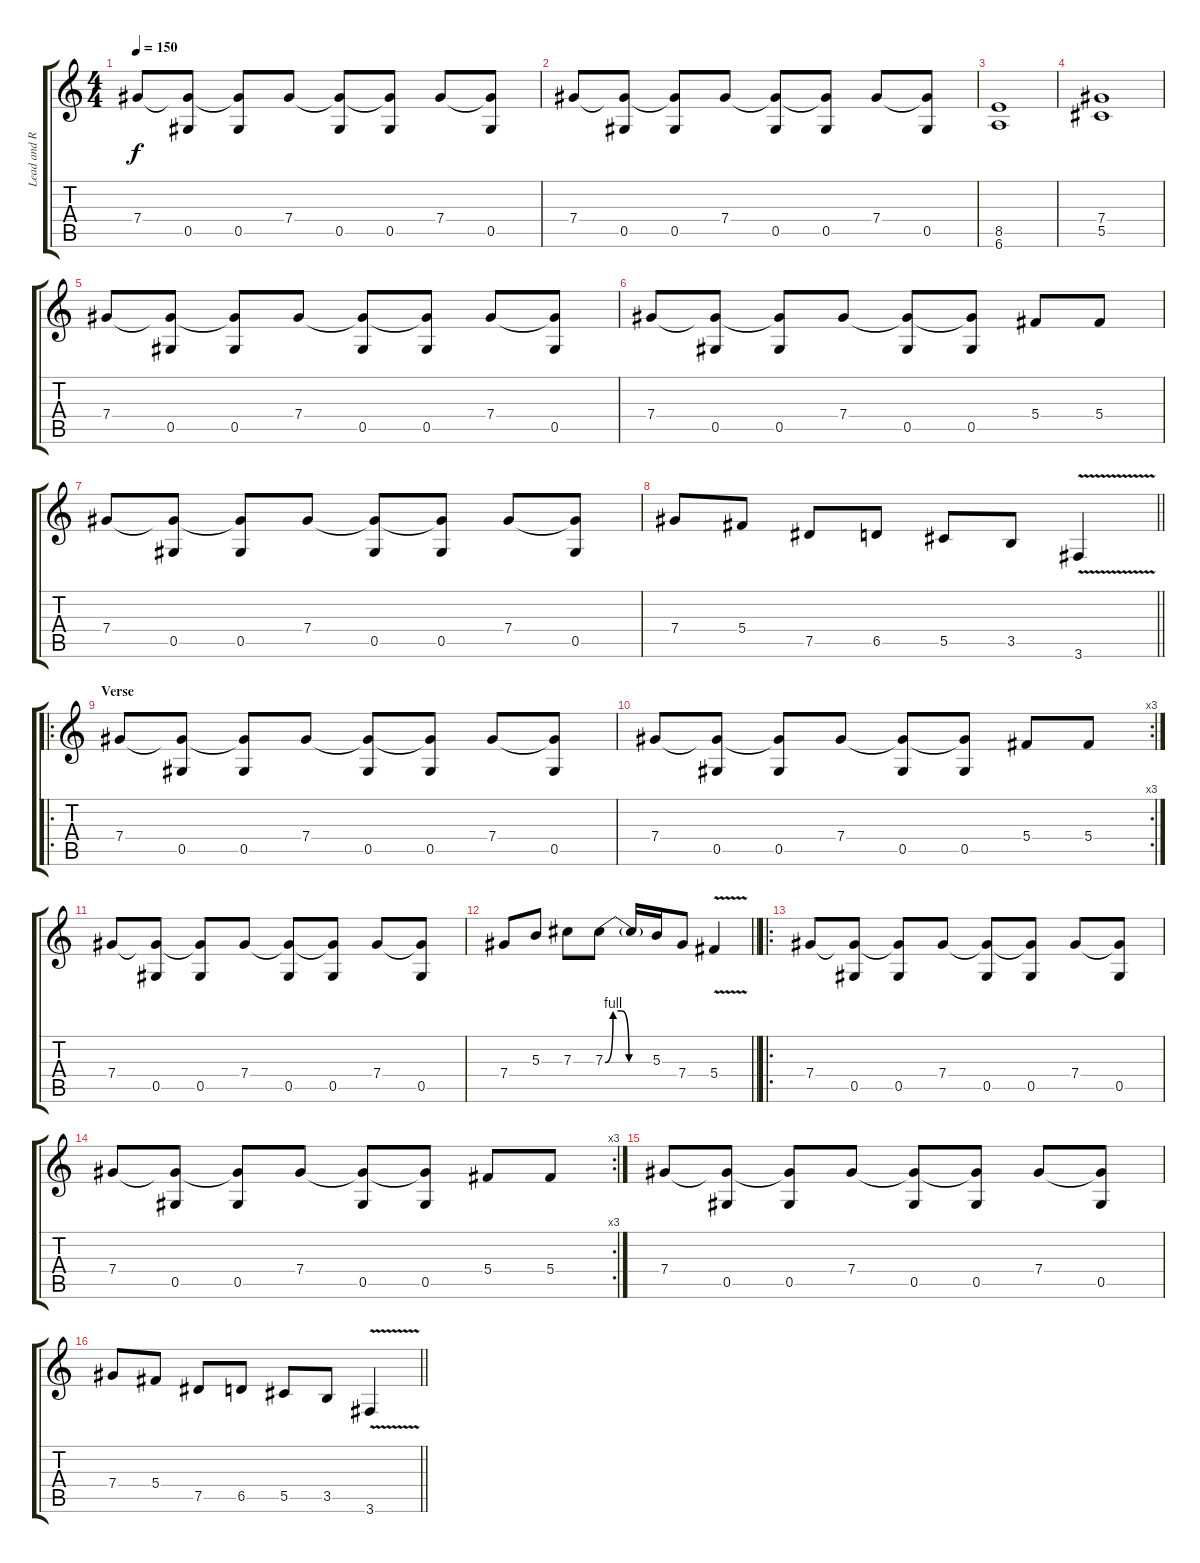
\track ("Lead and Rhythm 1" "Lead and R") {instrument distortionguitar}
\staff {score tabs}
\tuning (Eb4 Bb3 Gb3 Db3 Ab2 Eb2) {hide}
\ts (4 4)
\tempo 150
\clef g2
\ks c
7.4.8{dy f} (7.4{t} 0.5).8 (7.4{t} 0.5).8 7.4.8 (7.4{t} 0.5).8 (7.4{t} 0.5).8 7.4.8 (7.4{t} 0.5).8 |
7.4.8 (7.4{t} 0.5).8 (7.4{t} 0.5).8 7.4.8 (7.4{t} 0.5).8 (7.4{t} 0.5).8 7.4.8 (7.4{t} 0.5).8 |
(8.5 6.6).1 |
(7.4 5.5).1 |
7.4.8 (7.4{t} 0.5).8 (7.4{t} 0.5).8 7.4.8 (7.4{t} 0.5).8 (7.4{t} 0.5).8 7.4.8 (7.4{t} 0.5).8 |
7.4.8 (7.4{t} 0.5).8 (7.4{t} 0.5).8 7.4.8 (7.4{t} 0.5).8 (7.4{t} 0.5).8 5.4.8 5.4.8 |
7.4.8 (7.4{t} 0.5).8 (7.4{t} 0.5).8 7.4.8 (7.4{t} 0.5).8 (7.4{t} 0.5).8 7.4.8 (7.4{t} 0.5).8 |
\barLineRight lightlight
7.4.8 5.4.8 7.5.8 6.5.8 5.5.8 3.5.8 3.6{v}.4 |
\ro
\section ("" "Verse")
7.4.8 (7.4{t} 0.5).8 (7.4{t} 0.5).8 7.4.8 (7.4{t} 0.5).8 (7.4{t} 0.5).8 7.4.8 (7.4{t} 0.5).8 |
\rc 3
7.4.8 (7.4{t} 0.5).8 (7.4{t} 0.5).8 7.4.8 (7.4{t} 0.5).8 (7.4{t} 0.5).8 5.4.8 5.4.8 |
7.4.8 (7.4{t} 0.5).8 (7.4{t} 0.5).8 7.4.8 (7.4{t} 0.5).8 (7.4{t} 0.5).8 7.4.8 (7.4{t} 0.5).8 |
\barLineRight lightlight
7.4.8 5.3.8 7.3.8 7.3{be (custom 0 0 10 4 20 4 30 0 60 0)}.8 7.3{t}.16 5.3.16 7.4.8 5.4{v}.4 |
\ro
7.4.8 (7.4{t} 0.5).8 (7.4{t} 0.5).8 7.4.8 (7.4{t} 0.5).8 (7.4{t} 0.5).8 7.4.8 (7.4{t} 0.5).8 |
\rc 3
7.4.8 (7.4{t} 0.5).8 (7.4{t} 0.5).8 7.4.8 (7.4{t} 0.5).8 (7.4{t} 0.5).8 5.4.8 5.4.8 |
7.4.8 (7.4{t} 0.5).8 (7.4{t} 0.5).8 7.4.8 (7.4{t} 0.5).8 (7.4{t} 0.5).8 7.4.8 (7.4{t} 0.5).8 |
\barLineRight lightlight
7.4.8 5.4.8 7.5.8 6.5.8 5.5.8 3.5.8 3.6{v}.4
